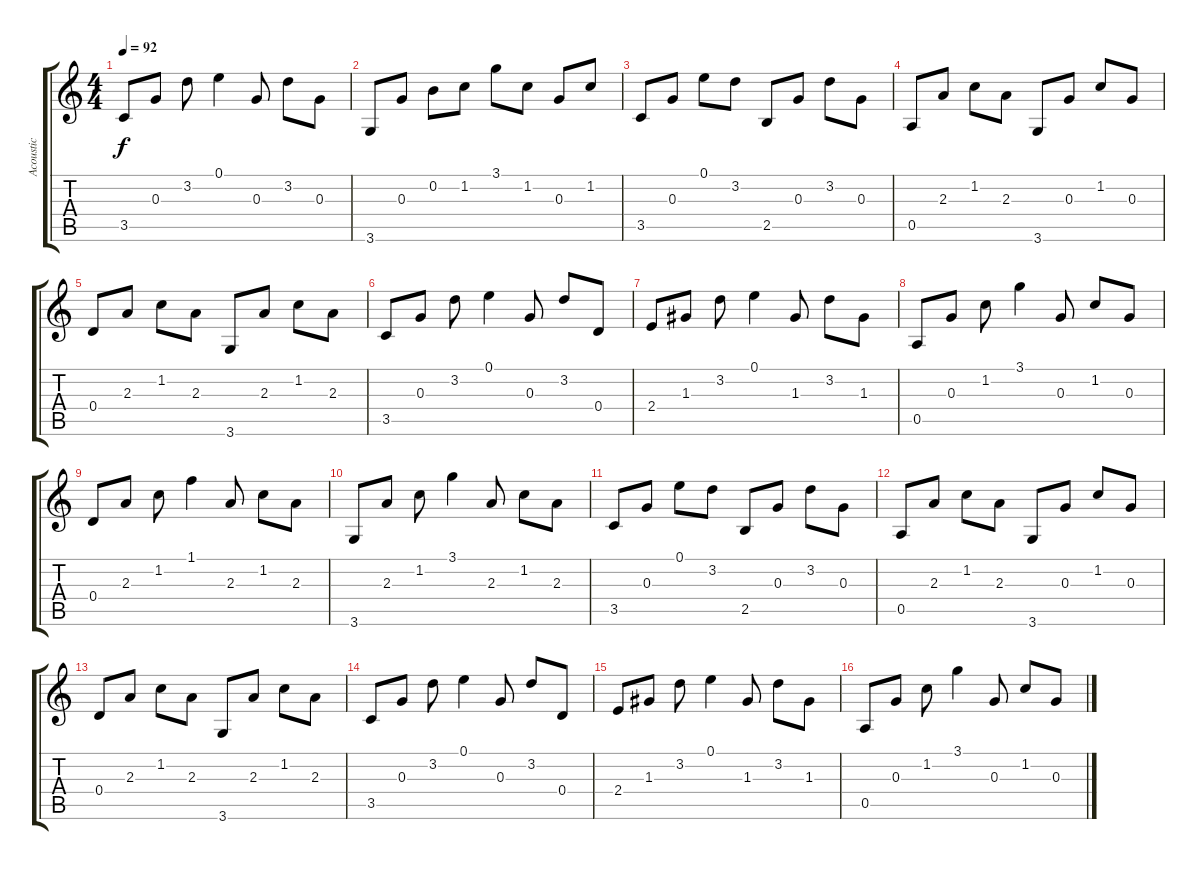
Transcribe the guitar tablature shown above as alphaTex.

\track ("Acoustic" "Acoustic") {instrument acousticguitarsteel}
\staff {score tabs}
\tuning (E4 B3 G3 D3 A2 E2) {hide}
\ts (4 4)
\tempo 92
\clef g2
\ks c
3.5.8{dy f} 0.3.8 3.2.8 0.1.4 0.3.8 3.2.8 0.3.8 |
3.6.8 0.3.8 0.2.8 1.2.8 3.1.8 1.2.8 0.3.8 1.2.8 |
3.5.8 0.3.8 0.1.8 3.2.8 2.5.8 0.3.8 3.2.8 0.3.8 |
0.5.8 2.3.8 1.2.8 2.3.8 3.6.8 0.3.8 1.2.8 0.3.8 |
0.4.8 2.3.8 1.2.8 2.3.8 3.6.8 2.3.8 1.2.8 2.3.8 |
3.5.8 0.3.8 3.2.8 0.1.4 0.3.8 3.2.8 0.4.8 |
2.4.8 1.3.8 3.2.8 0.1.4 1.3.8 3.2.8 1.3.8 |
0.5.8 0.3.8 1.2.8 3.1.4 0.3.8 1.2.8 0.3.8 |
0.4.8 2.3.8 1.2.8 1.1.4 2.3.8 1.2.8 2.3.8 |
3.6.8 2.3.8 1.2.8 3.1.4 2.3.8 1.2.8 2.3.8 |
3.5.8 0.3.8 0.1.8 3.2.8 2.5.8 0.3.8 3.2.8 0.3.8 |
0.5.8 2.3.8 1.2.8 2.3.8 3.6.8 0.3.8 1.2.8 0.3.8 |
0.4.8 2.3.8 1.2.8 2.3.8 3.6.8 2.3.8 1.2.8 2.3.8 |
3.5.8 0.3.8 3.2.8 0.1.4 0.3.8 3.2.8 0.4.8 |
2.4.8 1.3.8 3.2.8 0.1.4 1.3.8 3.2.8 1.3.8 |
0.5.8 0.3.8 1.2.8 3.1.4 0.3.8 1.2.8 0.3.8
